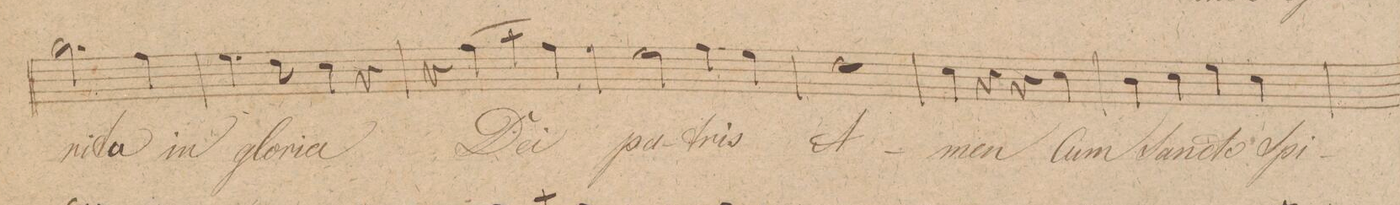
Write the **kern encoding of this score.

**kern	**text	**dynam
*I"Canto.	*	*
*clefC1	*	*
*k[f#c#g#]	*	*
*met(c|)	*	*
*M2/2	*	*
2.ee\	-ri_tu	.
4dd\	in	.
=285	=285	=285
4.cc#\	glo-	.
8b\	-ri-	.
4a\	-a	.
4r	.	.
=286	=286	=286
4r	.	.
(4dd\	De-	.
4ff#\)	.	.
4dd\	-i	.
=287	=287	=287
2cc#\	pa-	.
4dd\	-tris	.
4cc#\	.	.
=288	=288	=288
1b	A-	.
=289	=289	=289
4a\	-men	.
4r	.	.
4r	.	.
4a\	Cum	.
=290	=290	=290
4g#\	San-	.
4a\	-cto	.
4cc#\	Spi-	.
4a\	-ri-	.
=291	=291	=291
*-	*-	*-
